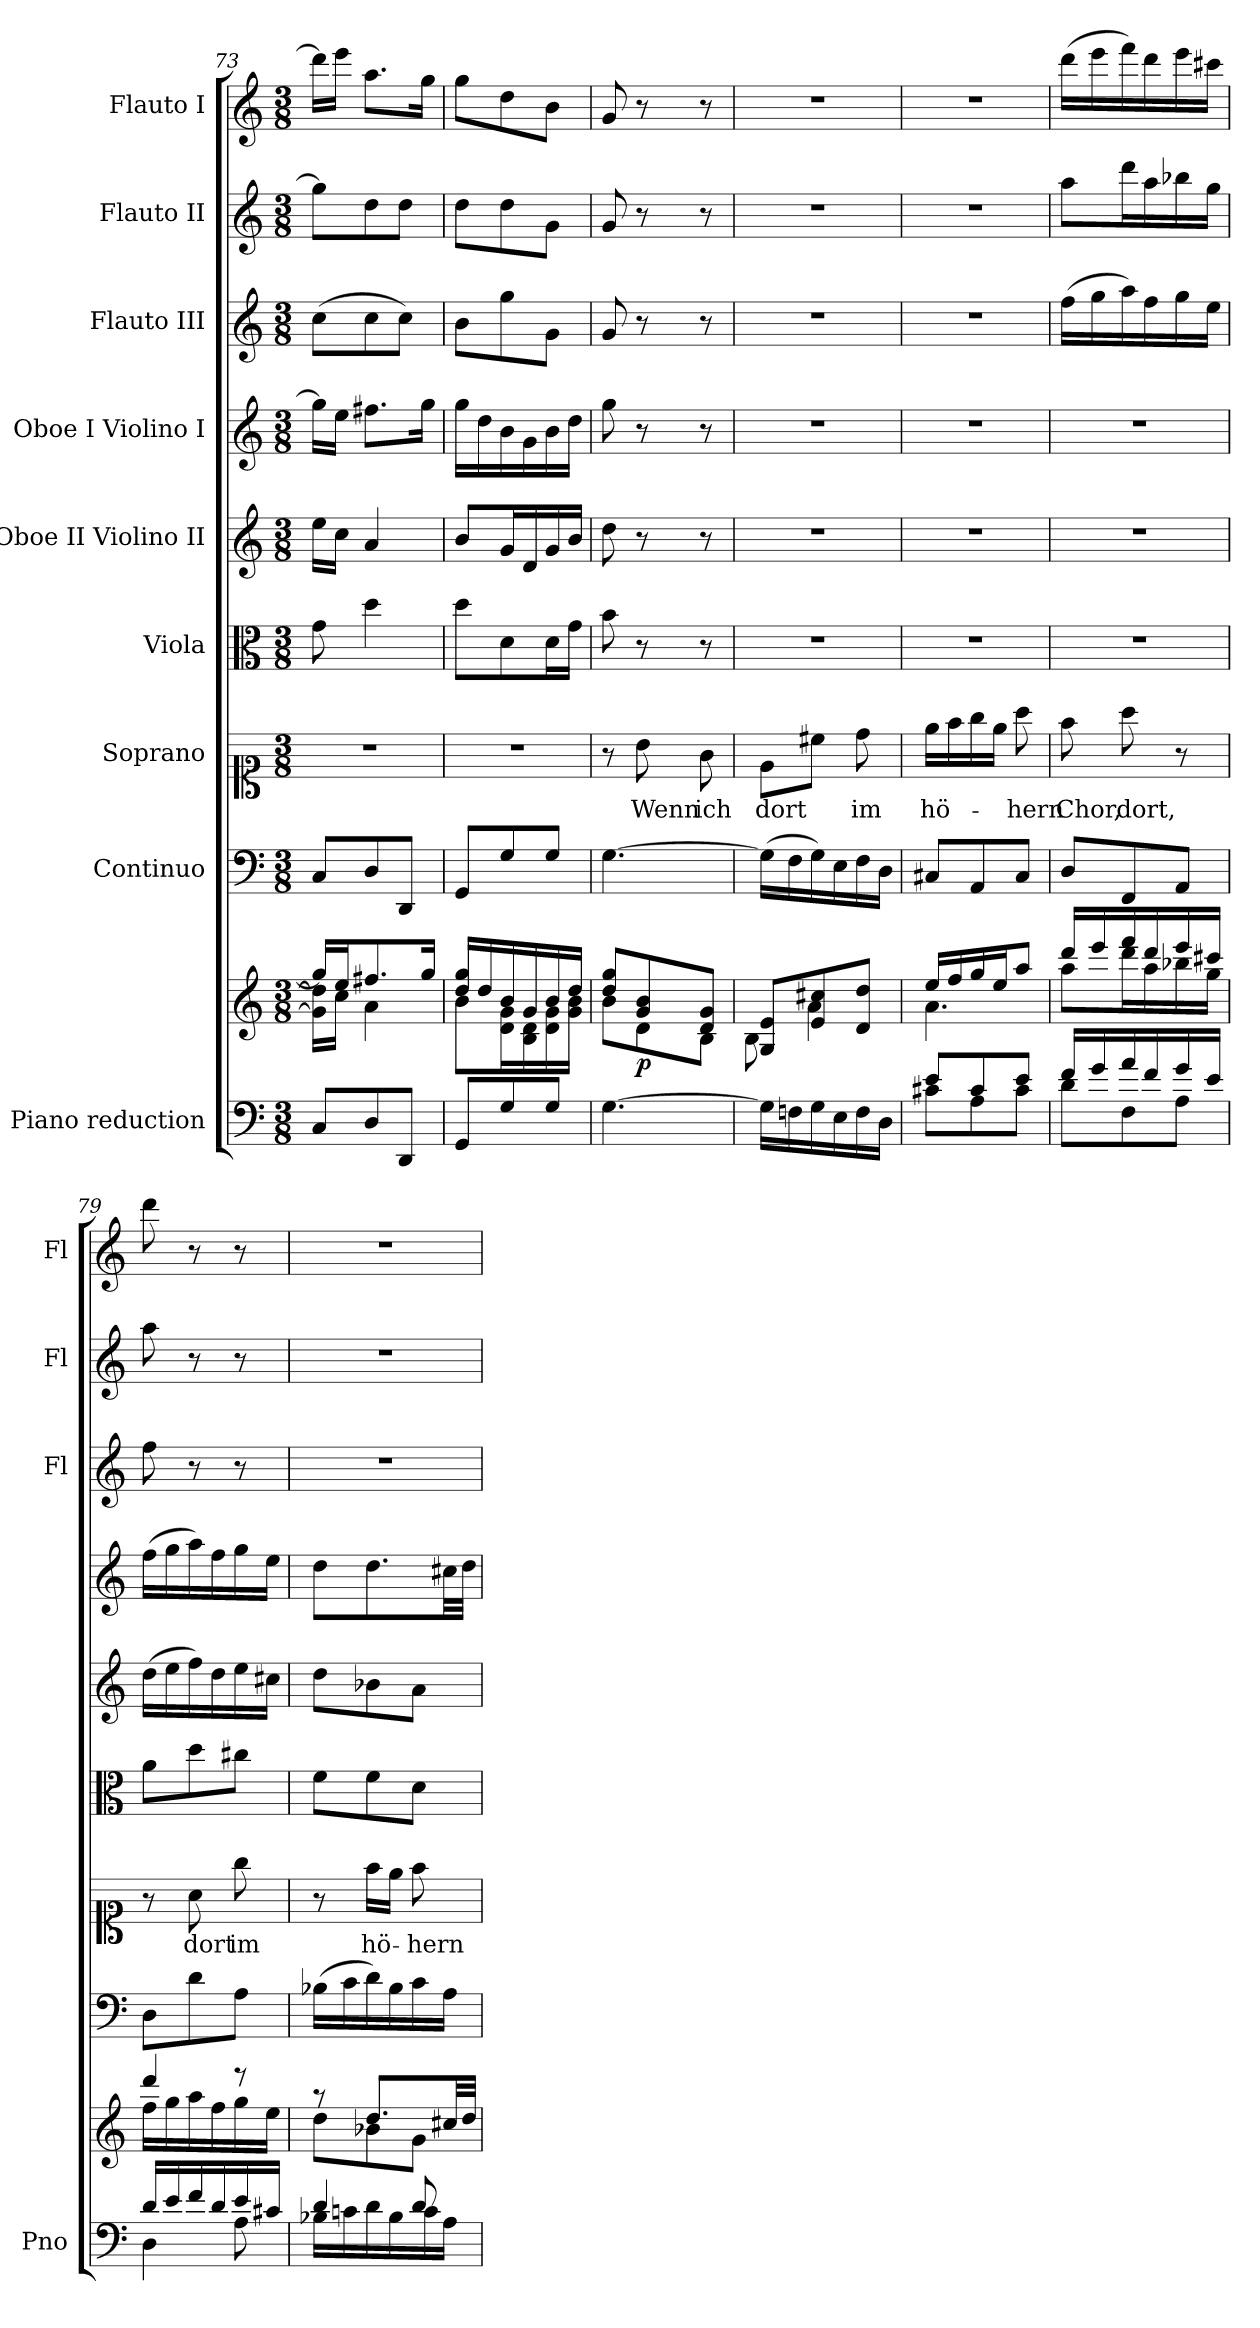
**kern	**kern	**dynam	**kern	**kern	**text	**kern	**kern	**kern	**kern	**kern	**kern
*part9	*part9	*part9	*part8	*part7	*part7	*part6	*part5	*part4	*part3	*part2	*part1
*staff10	*staff9	*staff9/10	*staff8	*staff7	*staff7	*staff6	*staff5	*staff4	*staff3	*staff2	*staff1
*I"Piano reduction	*	*	*I"Continuo	*I"Soprano	*	*I"Viola	*I"Oboe II Violino II	*I"Oboe I Violino I	*I"Flauto III	*I"Flauto II	*I"Flauto I
*I'Pno	*	*	*	*	*	*	*	*	*I'Fl	*I'Fl	*I'Fl
!!LO:PB:g=z
*clefF4	*clefG2	*	*clefF4	*clefC1	*	*clefC3	*clefG2	*clefG2	*clefG2	*clefG2	*clefG2
*k[]	*k[]	*	*k[]	*k[]	*	*k[]	*k[]	*k[]	*k[]	*k[]	*k[]
*M3/8	*M3/8	*	*M3/8	*M3/8	*	*M3/8	*M3/8	*M3/8	*M3/8	*M3/8	*M3/8
=73	=73	=73	=73	=73	=73	=73	=73	=73	=73	=73	=73
*	*^	*	*	*	*	*	*	*	*	*	*
8C/L	16gg/LL]	16g\] 16dd\]LL	.	8C/L	4.r	.	8g\	16ee\LL	16gg\LL]	(>8cc\L	8gg\L]	16ddd\LL]
.	16ee/J	16cc\JJ	.	.	.	.	.	16cc\JJ	16ee\JJ	.	.	16eee\JJ
8D/	8.ff#X/	4a\	.	8D/	.	.	4dd\	4a/	8.ff#X\L	8cc\	8dd\	8.aa\L
8DD/J	.	.	.	8DD/J	.	.	.	.	.	8cc\J)	8dd\J	.
.	16gg/Jk	.	.	.	.	.	.	.	16gg\Jk	.	.	16gg\Jk
=74	=74	=74	=74	=74	=74	=74	=74	=74	=74	=74	=74	=74
8GG/L	16dd/ 16gg/LL	8b\L	.	8GG/L	4.r	.	8dd\L	8b/L	16gg\LL	8b\L	8dd\L	8gg\L
.	16dd/	.	.	.	.	.	.	.	16dd\	.	.	.
8G/	16b/	16d\ 16g\L	.	8G/	.	.	8d\	16g/L	16b\	8gg\	8dd\	8dd\
.	16g/	16B\ 16d\	.	.	.	.	.	16d/	16g\	.	.	.
8G/J	16b/	16d\ 16g\	.	8G/J	.	.	16d\L	16g/	16b\	8g\J	8g\J	8b\J
.	16dd/JJ	16g\ 16b\JJ	.	.	.	.	16g\JJ	16b/JJ	16dd\JJ	.	.	.
=75	=75	=75	=75	=75	=75	=75	=75	=75	=75	=75	=75	=75
[4.G\	8dd/ 8gg/L	8b\L	.	[4.G\	8r	.	8b\	8dd\	8gg\	8g/	8g/	8g/
!	!	!	!LO:DY:b	!	!	!LO:LY:b	!	!	!	!	!	!
.	8g/ 8b/	8d\	p	.	8b\	Wenn	8r	8r	8r	8r	8r	8r
!	!	!	!	!	!	!LO:LY:b	!	!	!	!	!	!
.	8d/ 8g/J	8B\J	.	.	8g\	ich	8r	8r	8r	8r	8r	8r
=76	=76	=76	=76	=76	=76	=76	=76	=76	=76	=76	=76	=76
!	!	!	!	!	!	!LO:LY:b	!	!	!	!	!	!
16G\LL]	8G/ 8e/L	8B\	.	(>16G\LL]	8e\L	dort	4.r	4.r	4.r	4.r	4.r	4.r
16Fn\	.	.	.	16F\	.	.	.	.	.	.	.	.
16G\	8e/ 8cc#X/	4a\	.	16G\)	8cc#X\J	.	.	.	.	.	.	.
16E\	.	.	.	16E\	.	.	.	.	.	.	.	.
!	!	!	!	!	!	!LO:LY:b	!	!	!	!	!	!
16F\	8d/ 8dd/J	.	.	16F\	8dd\	im	.	.	.	.	.	.
16D\JJ	.	.	.	16D\JJ	.	.	.	.	.	.	.	.
=77	=77	=77	=77	=77	=77	=77	=77	=77	=77	=77	=77	=77
*^	*	*	*	*	*	*	*	*	*	*	*	*
!	!	!	!	!	!	!	!LO:LY:b	!	!	!	!	!	!
8e/L	8c#X\L	16ee/LL	4.a\	.	8C#X/L	16ee\LL	hö-	4.r	4.r	4.r	4.r	4.r	4.r
.	.	16ff/	.	.	.	16ff\	.	.	.	.	.	.	.
8c#/	8A\	16gg/	.	.	8AA/	16gg\	.	.	.	.	.	.	.
.	.	16ee/J	.	.	.	16ee\JJ	.	.	.	.	.	.	.
!	!	!	!	!	!	!	!LO:LY:b	!	!	!	!	!	!
8e/J	8c#\J	8aa/J	.	.	8C#/J	8aa\	-hern	.	.	.	.	.	.
=78	=78	=78	=78	=78	=78	=78	=78	=78	=78	=78	=78	=78	=78
!	!	!	!	!	!	!	!LO:LY:b	!	!	!	!	!	!
16f/LL	8d\L	16ddd/LL	8aa\L	.	8D/L	8ff\	Chor,	4.r	4.r	4.r	(>16ff\LL	8aa\L	(>16ddd\LL
16g/	.	16eee/	.	.	.	.	.	.	.	.	16gg\	.	16eee\
!	!	!	!	!	!	!	!LO:LY:b	!	!	!	!	!	!
16a/	8F\	16fff/	16ddd\L	.	8FF/	8aa\	dort,	.	.	.	16aa\)	16ddd\L	16fff\)
16f/	.	16ddd/	16aa\	.	.	.	.	.	.	.	16ff\	16aa\	16ddd\
16g/	8A\J	16eee/	16bb-X\	.	8AA/J	8r	.	.	.	.	16gg\	16bb-X\	16eee\
16e/JJ	.	16ccc#X/JJ	16gg\JJ	.	.	.	.	.	.	.	16ee\JJ	16gg\JJ	16ccc#X\JJ
=79	=79	=79	=79	=79	=79	=79	=79	=79	=79	=79	=79	=79	=79
16d/LL	4D\	4ddd/	16ff\LL	.	8D\L	8r	.	8a\L	(>16dd\LL	(>16ff\LL	8ff\	8aa\	8ddd\
16e/	.	.	16gg\	.	.	.	.	.	16ee\	16gg\	.	.	.
!	!	!	!	!	!	!	!LO:LY:b	!	!	!	!	!	!
16f/	.	.	16aa\	.	8d\	8a\	dort	8dd\	16ff\)	16aa\)	8r	8r	8r
16d/	.	.	16ff\	.	.	.	.	.	16dd\	16ff\	.	.	.
!	!	!	!	!	!	!	!LO:LY:b	!	!	!	!	!	!
16e/	8A\	8r	16gg\	.	8A\J	8gg\	im	8cc#X\J	16ee\	16gg\	8r	8r	8r
16c#X/JJ	.	.	16ee\JJ	.	.	.	.	.	16cc#X\JJ	16ee\JJ	.	.	.
=80	=80	=80	=80	=80	=80	=80	=80	=80	=80	=80	=80	=80	=80
4d/	16B-X\LL	8r	8dd\L	.	(>16B-X\LL	8r	.	8f\L	8dd\L	8dd\L	4.r	4.r	4.r
.	16cn\	.	.	.	16c\	.	.	.	.	.	.	.	.
!	!	!	!	!	!	!	!LO:LY:b	!	!	!	!	!	!
.	16d\	8.dd/L	8b-X\	.	16d\)	16ff\LL	hö-	8f\	8b-X\	8.dd\	.	.	.
.	16B-\	.	.	.	16B-\	16ee\JJ	.	.	.	.	.	.	.
!	!	!	!	!	!	!	!LO:LY:b	!	!	!	!	!	!
8d/	16c\	.	8g\J	.	16c\	8ff\	-hern	8d\J	8a\J	.	.	.	.
.	16A\JJ	32cc#X/LL	.	.	16A\JJ	.	.	.	.	32cc#X\LL	.	.	.
.	.	32dd/JJJ	.	.	.	.	.	.	.	32dd\JJJ	.	.	.
*v	*v	*	*	*	*	*	*	*	*	*	*	*	*
*	*v	*v	*	*	*	*	*	*	*	*	*	*
=	=	=	=	=	=	=	=	=	=	=	=
*-	*-	*-	*-	*-	*-	*-	*-	*-	*-	*-	*-
